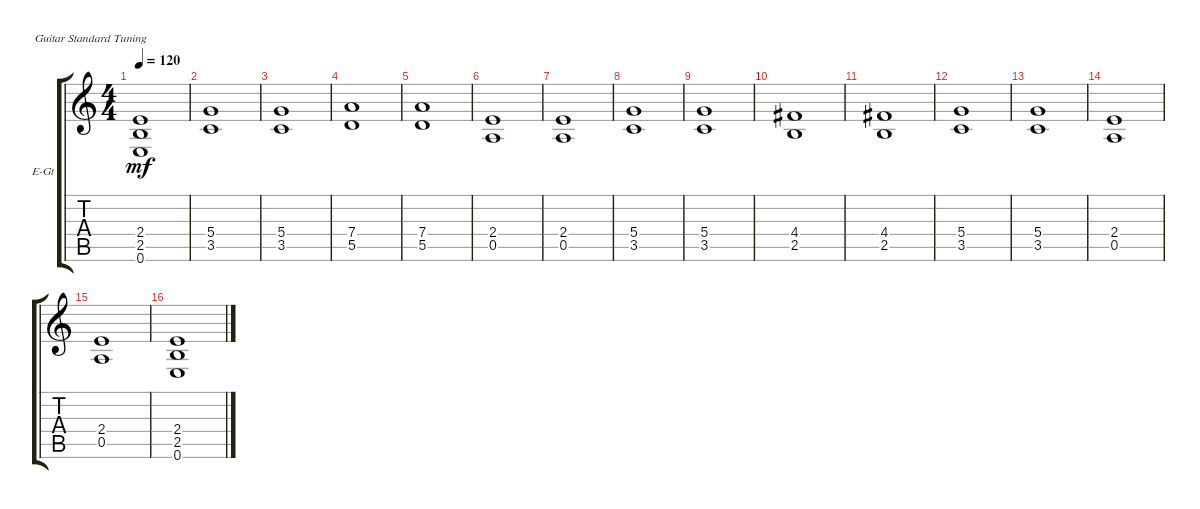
\defaultSystemsLayout 4
\bracketExtendMode groupsimilarinstruments
\firstSystemTrackNameOrientation horizontal
\otherSystemsTrackNameOrientation horizontal
\track ("Les Paul" "E-Gt") {instrument overdrivenguitar}
\staff {score tabs}
\tuning (E4 B3 G3 D3 A2 E2)
\ts (4 4)
\tempo 120
\clef g2
\ks c
(2.4 2.5 0.6).1{dy mf} |
(3.5 5.4).1 |
(3.5 5.4).1 |
(5.5 7.4).1 |
(5.5 7.4).1 |
(0.5 2.4).1 |
(0.5 2.4).1 |
(3.5 5.4).1 |
(3.5 5.4).1 |
(2.5 4.4).1 |
(2.5 4.4).1 |
(3.5 5.4).1 |
(3.5 5.4).1 |
(0.5 2.4).1 |
(0.5 2.4).1 |
(2.4 2.5 0.6).1
